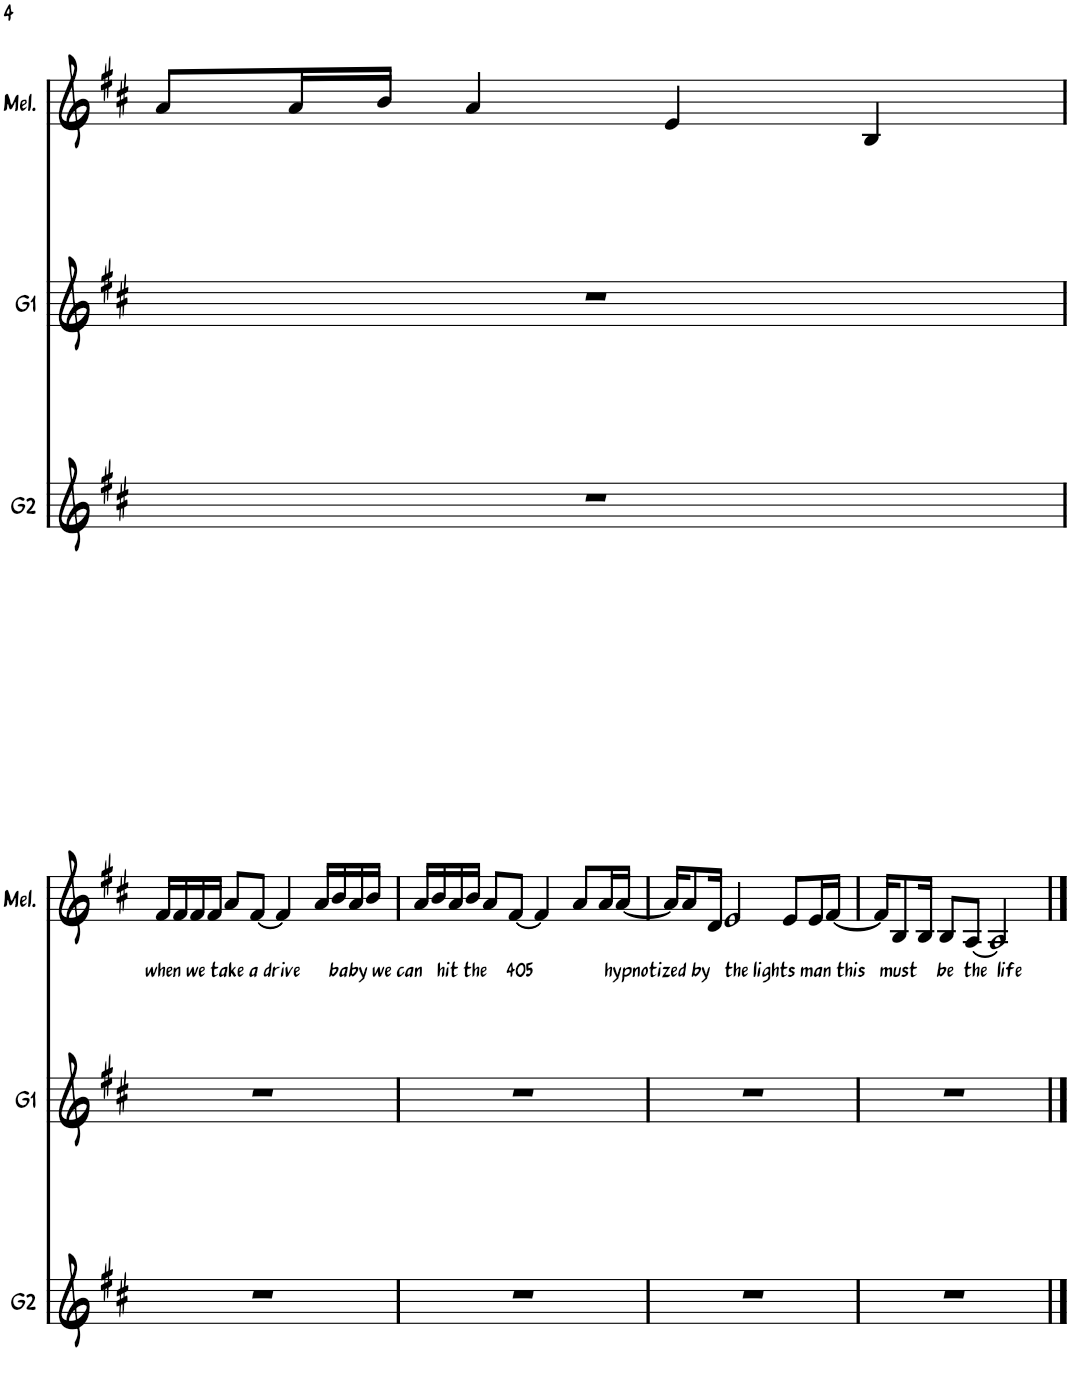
**kern	**kern	**kern
*part3	*part2	*part1
*staff3	*staff2	*staff1
*I"Groep 2	*I"Groep 1	*I"Melodie
*I'G2	*I'G1	*I'Mel.
!!LO:PB:g=z
*clefG2	*clefG2	*clefG2
*k[f#c#]	*k[f#c#]	*k[f#c#]
*M4/4	*M4/4	*M4/4
=40	=40	=40
1r	1r	8a/L
.	.	16a/L
.	.	16b/JJ
.	.	4a/
.	.	4e/
.	.	4B/
!!LO:LB:g=z
=41	=41	=41
!	!	!LO:TX:b:t=when we take a drive      baby we can   hit the    405               hypnotized by   the lights man this   must    be  the  life
1r	1r	16f#/LL
.	.	16f#/
.	.	16f#/
.	.	16f#/JJ
.	.	8a/L
.	.	[8f#/J
.	.	4f#/]
.	.	16a/LL
.	.	16b/
.	.	16a/
.	.	16b/JJ
=42	=42	=42
1r	1r	16a/LL
.	.	16b/
.	.	16a/
.	.	16b/JJ
.	.	8a/L
.	.	[8f#/J
.	.	4f#/]
.	.	8a/L
.	.	16a/L
.	.	[16a/JJ
=43	=43	=43
1r	1r	16a/KL]
.	.	8a/
.	.	16d/Jk
.	.	2e/
.	.	8e/L
.	.	16e/L
.	.	[16f#/JJ
=44	=44	=44
1r	1r	16f#/KL]
.	.	8B/
.	.	16B/Jk
.	.	8B/L
.	.	[8A/J
.	.	2A/]
==	==	==
*-	*-	*-
